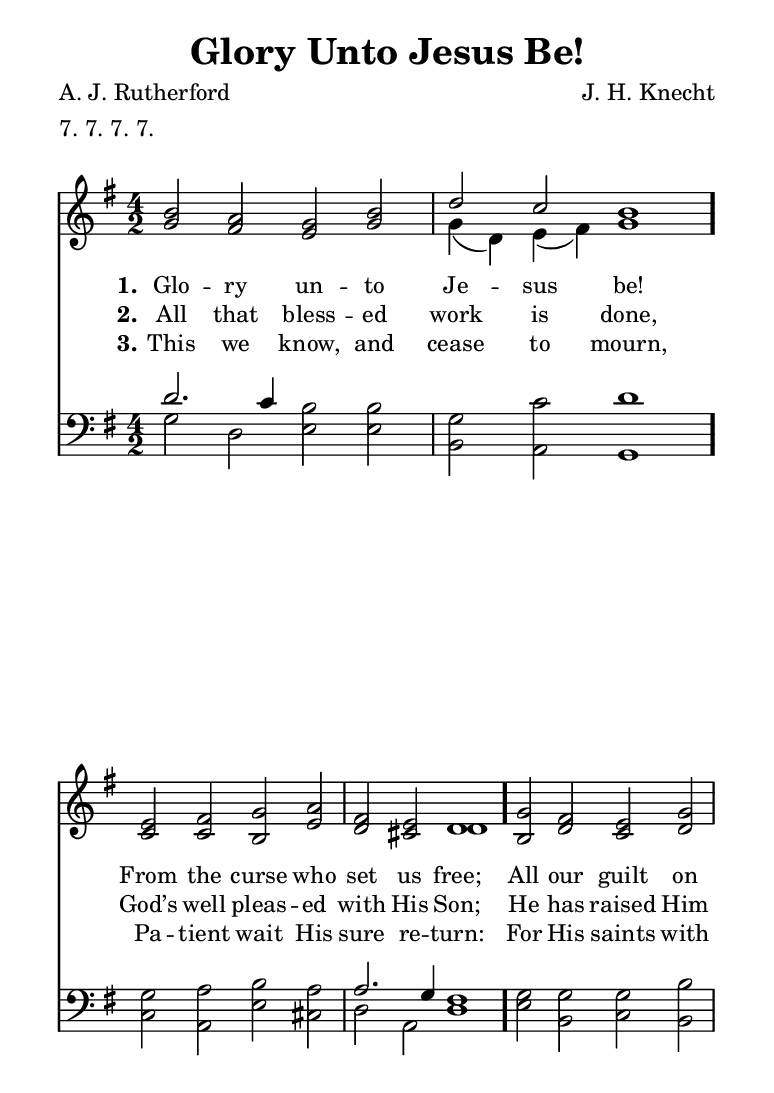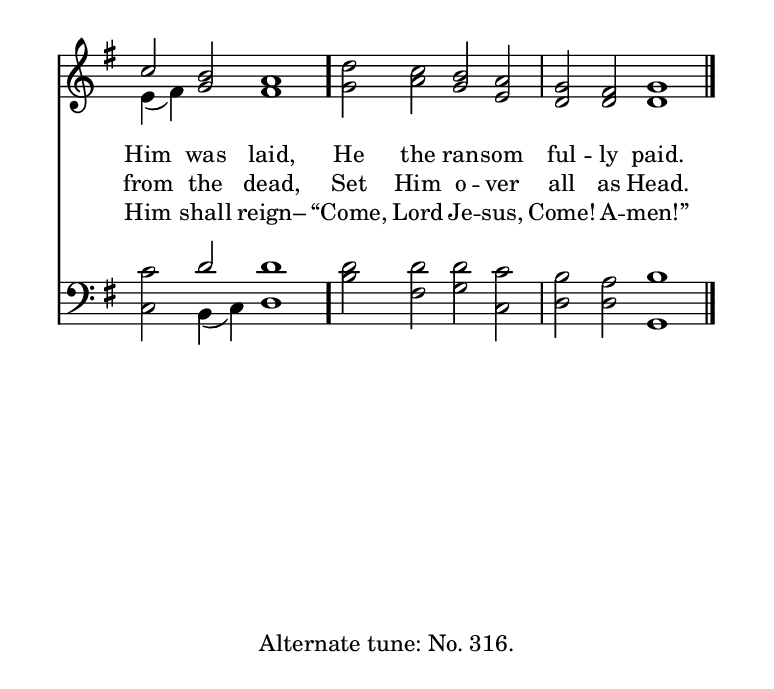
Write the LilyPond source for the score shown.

\include "common/global.ily"
\paper {
  \include "common/paper.ily"
  ragged-last-bottom = ##t
  systems-per-page = ##f
  system-count = #(cond (is-eogsized 2) (#t #f))
}

\header{
  hymnnumber = "178"
  title = "Glory Unto Jesus Be!"
  tunename = "Vienna"
  meter = "7. 7. 7. 7."
  poet = "A. J. Rutherford"
  composer = "J. H. Knecht"
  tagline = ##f
}

global = {
  \include "common/overrides.ily"
  \override Staff.TimeSignature.style = #'numbered
  \time 4/2
  \override Score.MetronomeMark.transparent = ##t % hide all fermata changes too
  \tempo 2=80
  \key g \major
  \autoBeamOff
}

notesSoprano = {
\global
\relative c'' {

  b2 a g b | d c b1 |
  e,2 fis g a | fis e d1 |
  g2 fis e g | c b a1 |
  d2 c b a | g fis g1 |

  \bar "|."

}
}

notesAlto = {
\global
\relative e' {

  g2 fis e g | g4( d) e( fis) g1 |
  c,2 c b e | d cis d1 |
  b2 d c d | e4( fis) g2 fis1 |
  g2 a g e | d d d1 |

}
}

notesTenor = {
\global
\relative a {

  d2. c4 b2 b | g c d1 |
  g,2 a b a | a2. g4 fis1 |
  g2 g g b | c d d1 |
  d2 d d c | b a b1 |

}
}

notesBass = {
\global
\relative f {

  g2 d e e | b a g1 |
  c2 a e' cis | d a d1 |
  e2 b c b | c b4( c) d1 |
  b'2 fis g c, | d d g,1 |

}
}

wordsA = \lyricmode {
\set stanza = "1."

Glo -- ry un -- to Je -- sus be! \bar "."
From the curse who set us free; \bar "."
All our guilt on Him was laid, \bar "."
He the ran -- som ful -- ly paid. \bar "."

}

wordsB = \lyricmode {
\set stanza = "2."

All that bless -- ed work is done,
God’s well pleas -- ed with His Son;
He has raised Him from the dead,
Set Him o -- ver all as Head.

}

wordsC = \lyricmode {
\set stanza = "3."

This we know, and cease to mourn,
Pa -- tient wait His sure re -- turn:
For His saints with Him shall reign–
“Come, Lord Je -- sus, Come! A -- men!”

}

\score {
  \context ChoirStaff <<
    \context Staff = upper <<
      \set ChoirStaff.systemStartDelimiter = #'SystemStartBar
      \set ChoirStaff.printPartCombineTexts = ##f
      \partcombine #'(2 . 9) \notesSoprano \notesAlto
      \context NullVoice = sopranos { \voiceOne << \notesSoprano >> }
      \context NullVoice = altos { \voiceTwo << \notesAlto >> }
      \context Lyrics = one   \lyricsto sopranos \wordsA
      \context Lyrics = two   \lyricsto sopranos \wordsB
      \context Lyrics = three \lyricsto sopranos \wordsC
    >>
    \context Staff = men <<
      \clef bass
      \set ChoirStaff.printPartCombineTexts = ##f
      \partcombine #'(2 . 9) \notesTenor \notesBass
      \context NullVoice = tenors { \voiceOne << \notesTenor >> }
      \context NullVoice = basses { \voiceTwo << \notesBass >> }
    >>
  >>
  \layout {
    \include "common/layout.ily"
  }
  \midi{
    \include "common/midi.ily"
  }
}

\noPageBreak

\markup { \vspace #2 \fill-line { \raise #2 \line { Alternate tune: No. 316. } } }

\version "2.19.49"  % necessary for upgrading to future LilyPond versions.

% vi:set et ts=2 sw=2 ai nocindent syntax=lilypond:
